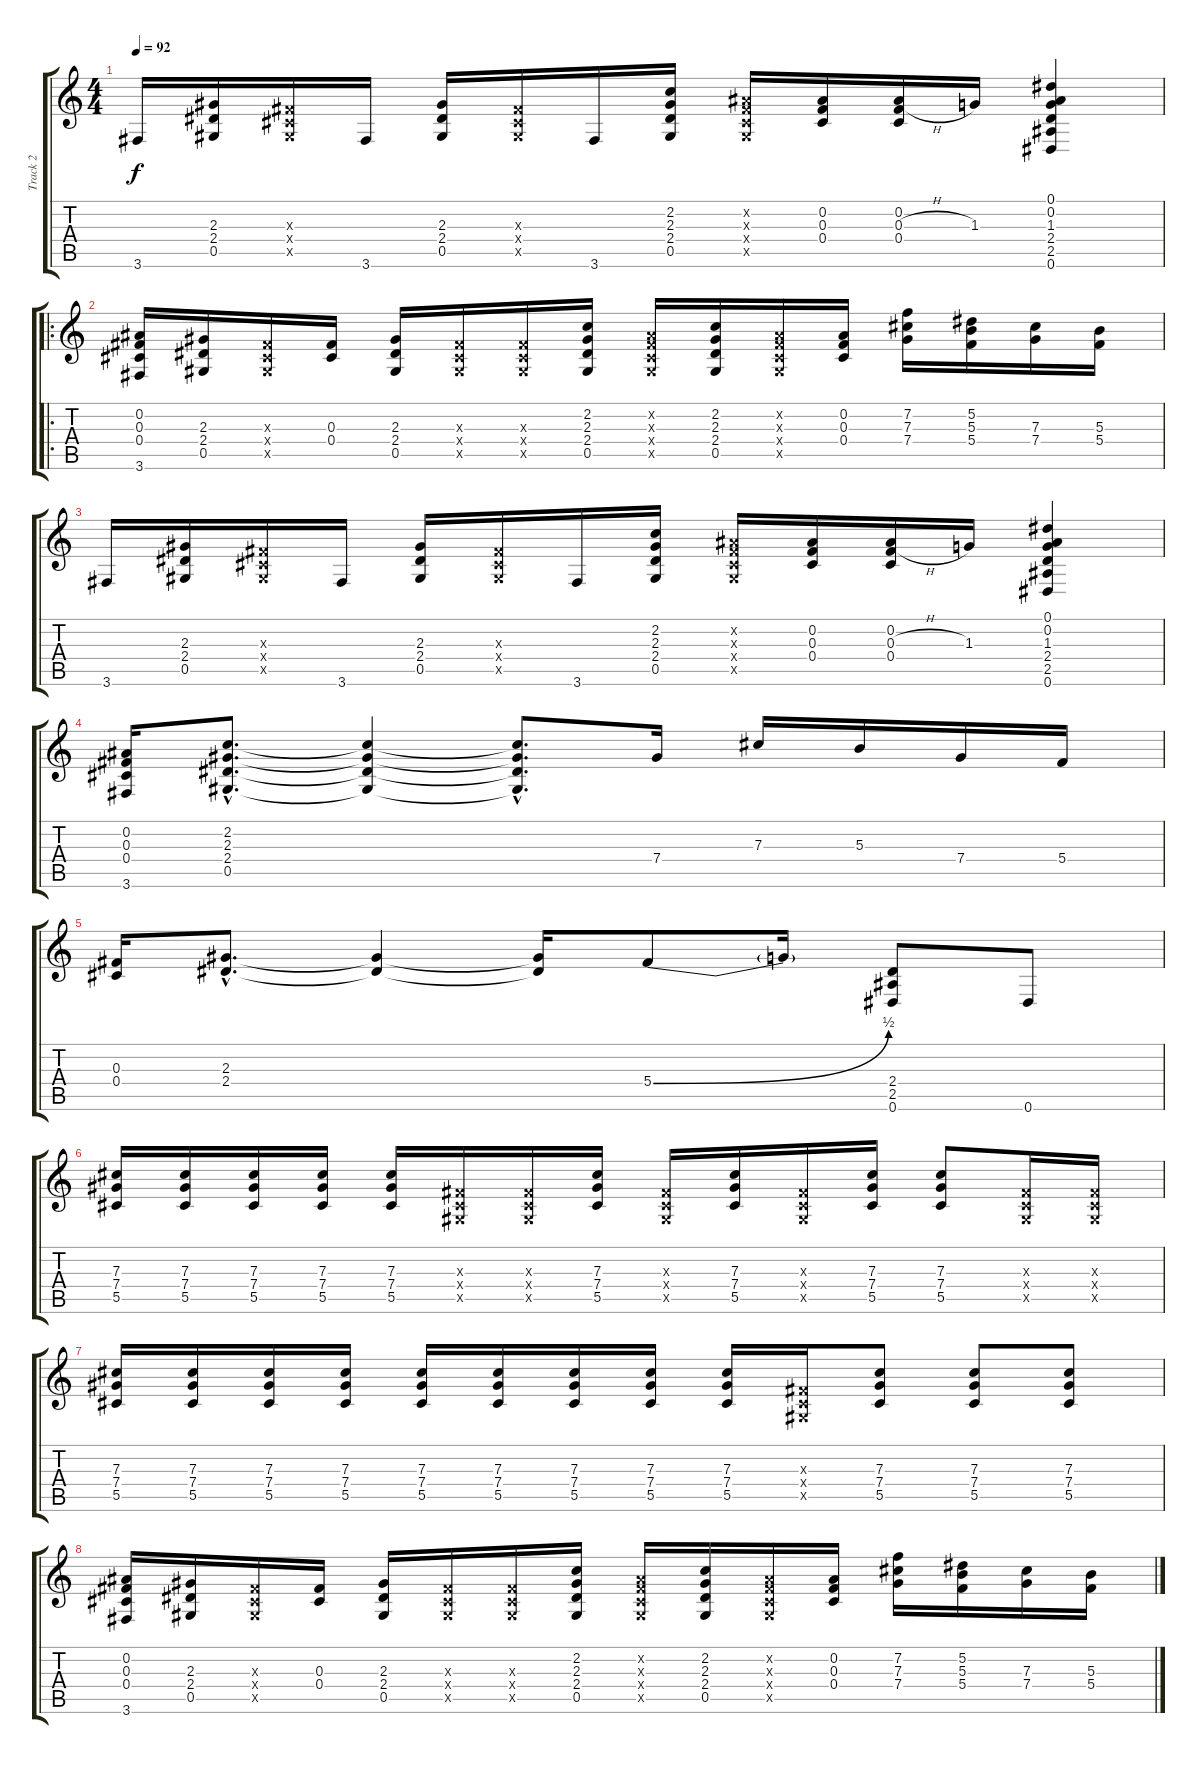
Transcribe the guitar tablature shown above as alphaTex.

\track ("Track 2" "Track 2") {instrument acousticguitarsteel}
\staff {score tabs}
\tuning (Eb4 Bb3 Gb3 Db3 Ab2 Eb2) {hide}
\ts (4 4)
\tempo 92
\clef g2
\ks c
3.6.16{dy f} (2.3 2.4 0.5).16 (0.3{x} 0.4{x} 0.5{x}).16 3.6.16 (2.3 2.4 0.5).16 (0.3{x} 0.4{x} 0.5{x}).16 3.6.16 (2.2 2.3 2.4 0.5).16 (0.2{x} 0.3{x} 0.4{x} 0.5{x}).16 (0.2 0.3 0.4).16 (0.2 0.3{h} 0.4).16 1.3.16 (0.1 0.2 1.3 2.4 2.5 0.6).4 |
\ro
(0.2 0.3 0.4 3.6).16 (2.3 2.4 0.5).16 (0.3{x} 0.4{x} 0.5{x}).16 (0.3 0.4).16 (2.3 2.4 0.5).16 (0.3{x} 0.4{x} 0.5{x}).16 (0.3{x} 0.4{x} 0.5{x}).16 (2.2 2.3 2.4 0.5).16 (0.2{x} 0.3{x} 0.4{x} 0.5{x}).16 (2.2 2.3 2.4 0.5).16 (0.2{x} 0.3{x} 0.4{x} 0.5{x}).16 (0.2 0.3 0.4).16 (7.2 7.3 7.4).16 (5.2 5.3 5.4).16 (7.3 7.4).16 (5.3 5.4).16 |
3.6.16 (2.3 2.4 0.5).16 (0.3{x} 0.4{x} 0.5{x}).16 3.6.16 (2.3 2.4 0.5).16 (0.3{x} 0.4{x} 0.5{x}).16 3.6.16 (2.2 2.3 2.4 0.5).16 (0.2{x} 0.3{x} 0.4{x} 0.5{x}).16 (0.2 0.3 0.4).16 (0.2 0.3{h} 0.4).16 1.3.16 (0.1 0.2 1.3 2.4 2.5 0.6).4 |
(0.2 0.3 0.4 3.6).16 (2.2{hac} 2.3{hac} 2.4{hac} 0.5{hac}).8{d} (2.2{t} 2.3{t} 2.4{t} 0.5{t}).4 (2.2{hac t} 2.3{hac t} 2.4{hac t} 0.5{hac t}).8{d} 7.4.16 7.3.16 5.3.16 7.4.16 5.4.16 |
(0.3 0.4).16 (2.3{hac} 2.4{hac}).8{d} (2.3{t} 2.4{t}).4 (2.3{t} 2.4{t}).16 5.4{be (bend 0 0 60 2)}.8 5.4{t}.16 (2.4 2.5 0.6).8 0.6.8 |
(7.3 7.4 5.5).16 (7.3 7.4 5.5).16 (7.3 7.4 5.5).16 (7.3 7.4 5.5).16 (7.3 7.4 5.5).16 (0.3{x} 0.4{x} 0.5{x}).16 (0.3{x} 0.4{x} 0.5{x}).16 (7.3 7.4 5.5).16 (0.3{x} 0.4{x} 0.5{x}).16 (7.3 7.4 5.5).16 (0.3{x} 0.4{x} 0.5{x}).16 (7.3 7.4 5.5).16 (7.3 7.4 5.5).8 (0.3{x} 0.4{x} 0.5{x}).16 (0.3{x} 0.4{x} 0.5{x}).16 |
(7.3 7.4 5.5).16 (7.3 7.4 5.5).16 (7.3 7.4 5.5).16 (7.3 7.4 5.5).16 (7.3 7.4 5.5).16 (7.3 7.4 5.5).16 (7.3 7.4 5.5).16 (7.3 7.4 5.5).16 (7.3 7.4 5.5).16 (0.3{x} 0.4{x} 0.5{x}).16 (7.3 7.4 5.5).8 (7.3 7.4 5.5).8 (7.3 7.4 5.5).8 |
(0.2 0.3 0.4 3.6).16 (2.3 2.4 0.5).16 (0.3{x} 0.4{x} 0.5{x}).16 (0.3 0.4).16 (2.3 2.4 0.5).16 (0.3{x} 0.4{x} 0.5{x}).16 (0.3{x} 0.4{x} 0.5{x}).16 (2.2 2.3 2.4 0.5).16 (0.2{x} 0.3{x} 0.4{x} 0.5{x}).16 (2.2 2.3 2.4 0.5).16 (0.2{x} 0.3{x} 0.4{x} 0.5{x}).16 (0.2 0.3 0.4).16 (7.2 7.3 7.4).16 (5.2 5.3 5.4).16 (7.3 7.4).16 (5.3 5.4).16
